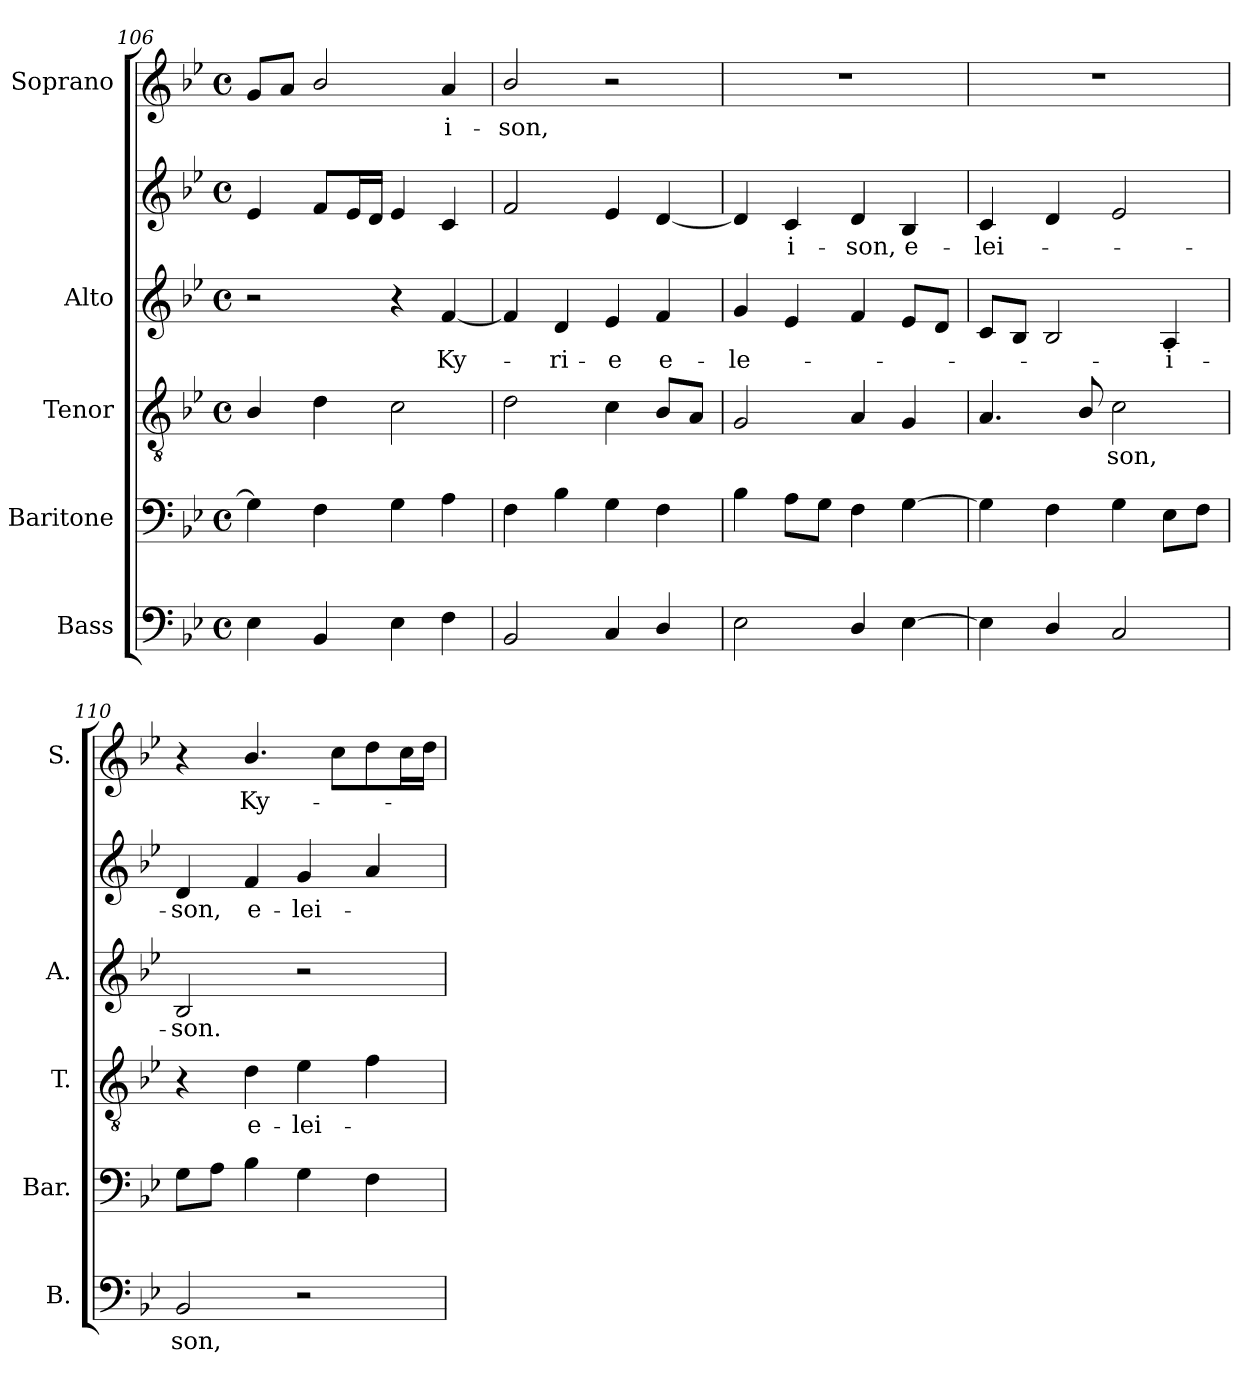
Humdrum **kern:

**kern	**text	**kern	**kern	**text	**kern	**text	**kern	**text	**kern	**text
*part6	*part6	*part5	*part4	*part4	*part3	*part3	*part2	*part2	*part1	*part1
*staff6	*staff6	*staff5	*staff4	*staff4	*staff3	*staff3	*staff2	*staff2	*staff1	*staff1
*I"Bass	*	*I"Baritone	*I"Tenor	*	*I"Alto	*	*	*	*I"Soprano	*
*I'B.	*	*I'Bar.	*I'T.	*	*I'A.	*	*	*	*I'S.	*
*clefF4	*	*clefF4	*clefGv2	*	*clefG2	*	*clefG2	*	*clefG2	*
*	*	*	*ITrd7c12	*	*	*	*	*	*	*
*k[b-e-]	*	*k[b-e-]	*k[b-e-]	*	*k[b-e-]	*	*k[b-e-]	*	*k[b-e-]	*
*B-:	*	*B-:	*B-:	*	*B-:	*	*B-:	*	*B-:	*
*M4/4	*	*M4/4	*M4/4	*	*M4/4	*	*M4/4	*	*M4/4	*
*met(c)	*	*met(c)	*met(c)	*	*met(c)	*	*met(c)	*	*met(c)	*
=106	=106	=106	=106	=106	=106	=106	=106	=106	=106	=106
4E-i\	.	4Gi\]	4BB-i/	.	2r	.	4e-i/	.	8gi/L	.
.	.	.	.	.	.	.	.	.	8ai/J	.
4BB-i/	.	4Fi\	4Di\	.	.	.	8fi/L	.	2b-i/	.
.	.	.	.	.	.	.	16e-i/L	.	.	.
.	.	.	.	.	.	.	16di/JJ	.	.	.
4E-i\	.	4Gi\	2Ci\	.	4r	.	4e-i/	.	.	.
!	!	!	!	!	!	!LO:LY:b:color=#000000	!	!	!	!
!	!	!	!	!	!	!	!	!	!	!LO:LY:b:color=#000000
4Fi\	.	4Ai\	.	.	[4fi/	Ky-	4ci/	.	4ai/	-i-
=107	=107	=107	=107	=107	=107	=107	=107	=107	=107	=107
!	!	!	!	!	!	!	!	!	!	!LO:LY:b:color=#000000
2BB-i/	.	4Fi\	2Di\	.	4fi/]	.	2fi/	.	2b-i/	-son,
!	!	!	!	!	!	!LO:LY:b:color=#000000	!	!	!	!
.	.	4B-i\	.	.	4di/	-ri-	.	.	.	.
!	!	!	!	!	!	!LO:LY:b:color=#000000	!	!	!	!
4Ci/	.	4Gi\	4Ci\	.	4e-i/	-e	4e-i/	.	2r	.
!	!	!	!	!	!	!LO:LY:b:color=#000000	!	!	!	!
4Di/	.	4Fi\	8BB-i/L	.	4fi/	e-	[4di/	.	.	.
.	.	.	8AAi/J	.	.	.	.	.	.	.
!!LO:PB:g=z
=108	=108	=108	=108	=108	=108	=108	=108	=108	=108	=108
!	!	!	!	!	!	!LO:LY:b:color=#000000	!	!	!	!
2E-i\	.	4B-i\	2GGi/	.	4gi/	-le-	4di/]	.	1r	.
!	!	!	!	!	!	!	!	!LO:LY:b:color=#000000	!	!
.	.	8Ai\L	.	.	4e-i/	.	4ci/	-i-	.	.
.	.	8Gi\J	.	.	.	.	.	.	.	.
!	!	!	!	!	!	!	!	!LO:LY:b:color=#000000	!	!
4Di/	.	4Fi\	4AAi/	.	4fi/	.	4di/	-son,	.	.
!	!	!	!	!	!	!	!	!LO:LY:b:color=#000000	!	!
[4E-i\	.	[4Gi\	4GGi/	.	8e-i/L	.	4B-i/	e-	.	.
.	.	.	.	.	8di/J	.	.	.	.	.
=109	=109	=109	=109	=109	=109	=109	=109	=109	=109	=109
!	!	!	!	!	!	!	!	!LO:LY:b:color=#000000	!	!
4E-i\]	.	4Gi\]	4.AAi/	.	8ci/L	.	4ci/	-lei-	1r	.
.	.	.	.	.	8B-i/J	.	.	.	.	.
4Di/	.	4Fi\	.	.	2B-i/	.	4di/	.	.	.
.	.	.	8BB-i/	.	.	.	.	.	.	.
!	!	!	!	!LO:LY:b:color=#000000	!	!	!	!	!	!
2Ci/	.	4Gi\	2Ci\	-son,	.	.	2e-i/	.	.	.
!	!	!	!	!	!	!LO:LY:b:color=#000000	!	!	!	!
.	.	8E-i\L	.	.	4Ai/	-i-	.	.	.	.
.	.	8Fi\J	.	.	.	.	.	.	.	.
=110	=110	=110	=110	=110	=110	=110	=110	=110	=110	=110
!	!LO:LY:b:color=#000000	!	!	!	!	!	!	!	!	!
!	!	!	!	!	!	!LO:LY:b:color=#000000	!	!	!	!
!	!	!	!	!	!	!	!	!LO:LY:b:color=#000000	!	!
2BB-i/	-son,	8Gi\L	4r	.	2B-i/	-son.	4di/	-son,	4r	.
.	.	8Ai\J	.	.	.	.	.	.	.	.
!	!	!	!	!LO:LY:b:color=#000000	!	!	!	!	!	!
!	!	!	!	!	!	!	!	!LO:LY:b:color=#000000	!	!
!	!	!	!	!	!	!	!	!	!	!LO:LY:b:color=#000000
.	.	4B-i\	4Di\	e-	.	.	4fi/	e-	4.b-i/	Ky-
!	!	!	!	!LO:LY:b:color=#000000	!	!	!	!	!	!
!	!	!	!	!	!	!	!	!LO:LY:b:color=#000000	!	!
2r	.	4Gi\	4E-i\	-lei-	2r	.	4gi/	-lei-	.	.
.	.	.	.	.	.	.	.	.	8cci\L	.
.	.	4Fi\	4Fi\	.	.	.	4ai/	.	8ddi\	.
.	.	.	.	.	.	.	.	.	16cci\L	.
.	.	.	.	.	.	.	.	.	16ddi\JJ	.
=	=	=	=	=	=	=	=	=	=	=
*-	*-	*-	*-	*-	*-	*-	*-	*-	*-	*-
